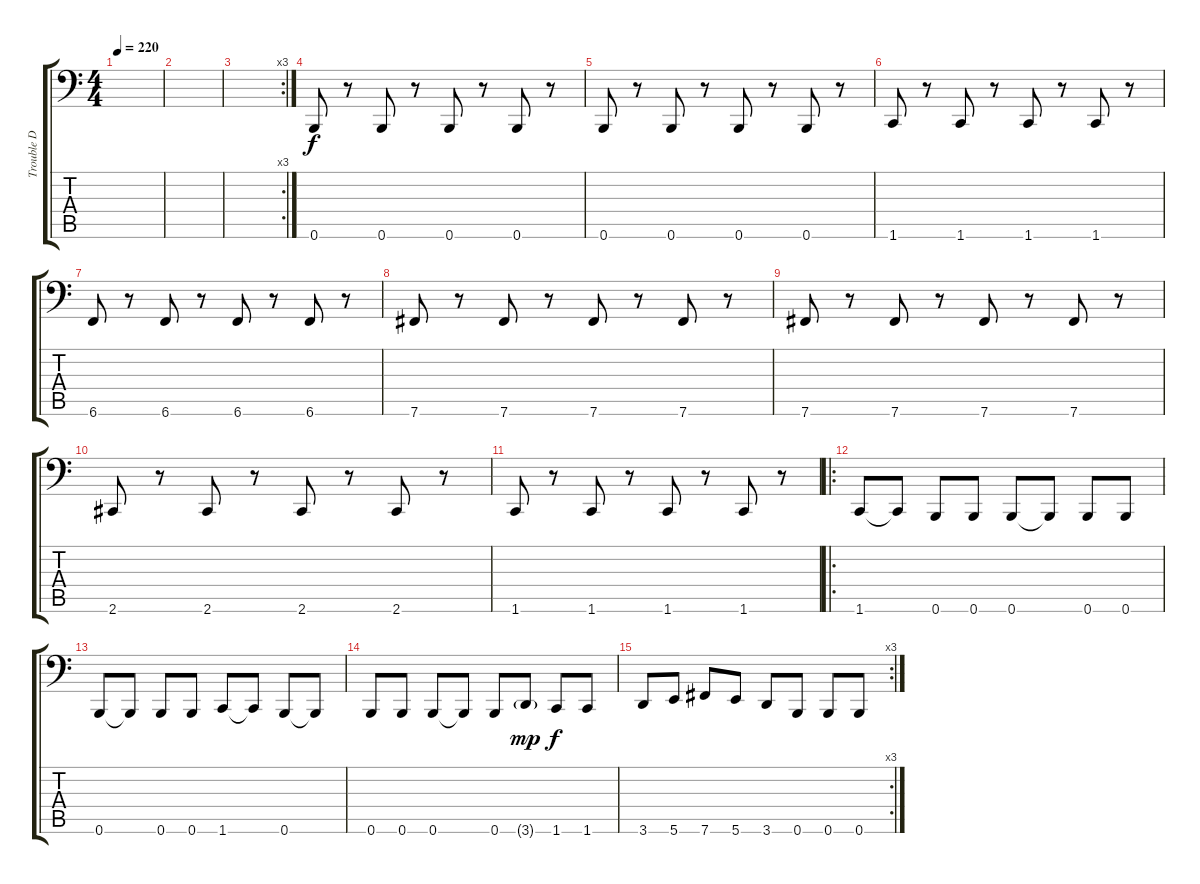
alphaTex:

\track ("Trouble D" "Trouble D") {instrument electricbassfinger}
\staff {score tabs}
\tuning (Db3 Ab2 E2 B1 Gb1 B0) {hide}
\ts (4 4)
\tempo 220
\clef f4
\ks c
|
|
\rc 3
|
0.6.8 r.8 0.6.8 r.8 0.6.8 r.8 0.6.8 r.8 |
0.6.8 r.8 0.6.8 r.8 0.6.8 r.8 0.6.8 r.8 |
1.6.8 r.8 1.6.8 r.8 1.6.8 r.8 1.6.8 r.8 |
6.6.8 r.8 6.6.8 r.8 6.6.8 r.8 6.6.8 r.8 |
7.6.8 r.8 7.6.8 r.8 7.6.8 r.8 7.6.8 r.8 |
7.6.8 r.8 7.6.8 r.8 7.6.8 r.8 7.6.8 r.8 |
2.6.8 r.8 2.6.8 r.8 2.6.8 r.8 2.6.8 r.8 |
1.6.8 r.8 1.6.8 r.8 1.6.8 r.8 1.6.8 r.8 |
\ro
1.6.8 1.6{t}.8 0.6.8 0.6.8 0.6.8 0.6{t}.8 0.6.8 0.6.8 |
0.6.8 0.6{t}.8 0.6.8 0.6.8 1.6.8 1.6{t}.8 0.6.8 0.6{t}.8 |
0.6.8 0.6.8 0.6.8 0.6{t}.8 0.6.8 3.6{g}.8{dy mp} 1.6.8{dy f} 1.6.8 |
\rc 3
3.6.8 5.6.8 7.6.8 5.6.8 3.6.8 0.6.8 0.6.8 0.6.8
